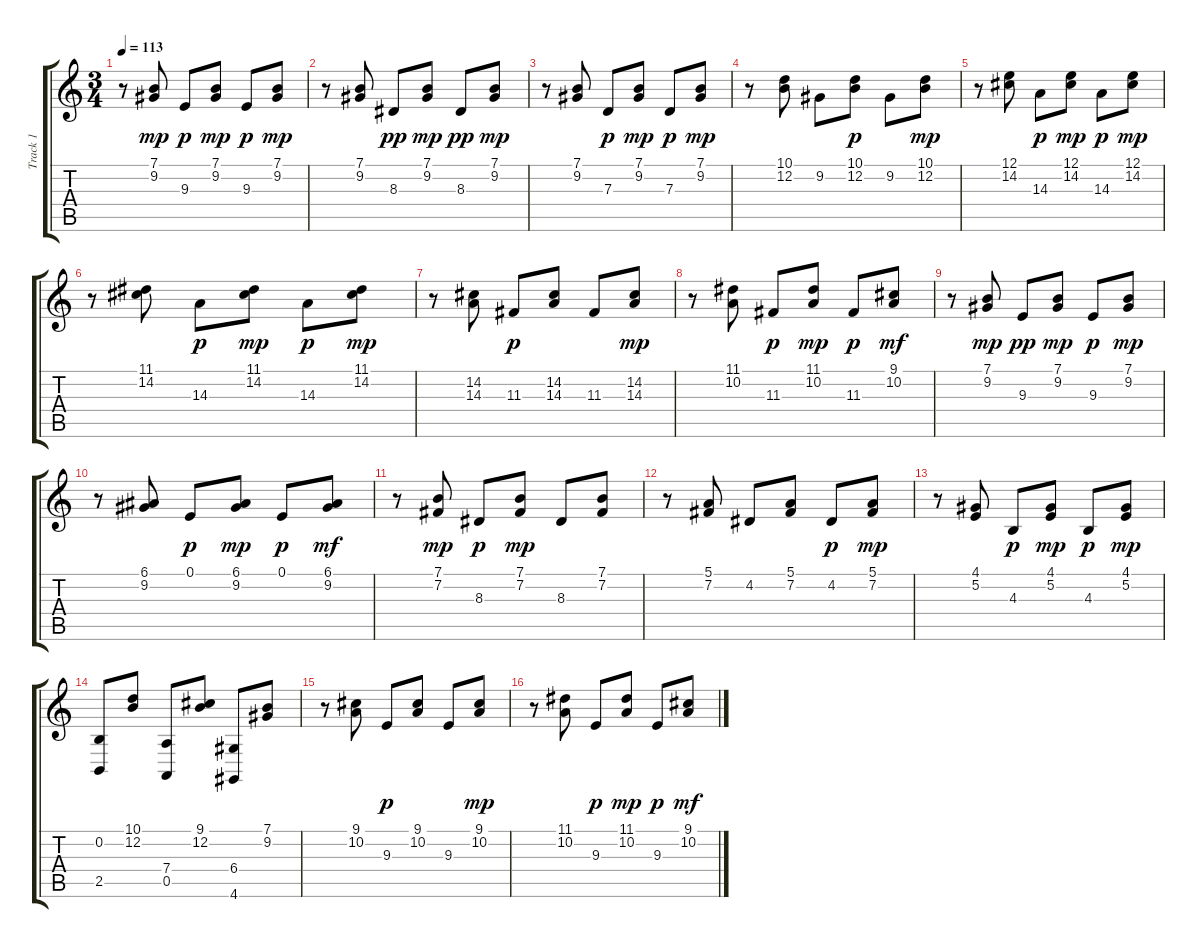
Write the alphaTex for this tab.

\track ("Track 1" "Track 1") {instrument pizzicatostrings}
\staff {score tabs}
\tuning (E4 B3 G3 D3 A2 E2) {hide}
\ts (3 4)
\tempo 113
\clef g2
\ks c
r.8{dy mp} (7.1 9.2).8 9.3.8{dy p} (7.1 9.2).8{dy mp} 9.3.8{dy p} (7.1 9.2).8{dy mp} |
r.8 (7.1 9.2).8 8.3.8{dy pp} (7.1 9.2).8{dy mp} 8.3.8{dy pp} (7.1 9.2).8{dy mp} |
r.8 (7.1 9.2).8 7.3.8{dy p} (7.1 9.2).8{dy mp} 7.3.8{dy p} (7.1 9.2).8{dy mp} |
r.8 (10.1 12.2).8 9.2.8 (10.1 12.2).8{dy p} 9.2.8 (10.1 12.2).8{dy mp} |
r.8 (12.1 14.2).8 14.3.8{dy p} (12.1 14.2).8{dy mp} 14.3.8{dy p} (12.1 14.2).8{dy mp} |
r.8 (11.1 14.2).8 14.3.8{dy p} (11.1 14.2).8{dy mp} 14.3.8{dy p} (11.1 14.2).8{dy mp} |
r.8 (14.2 14.3).8 11.3.8{dy p} (14.2 14.3).8 11.3.8 (14.2 14.3).8{dy mp} |
r.8 (11.1 10.2).8 11.3.8{dy p} (11.1 10.2).8{dy mp} 11.3.8{dy p} (9.1 10.2).8{dy mf} |
r.8 (7.1 9.2).8{dy mp} 9.3.8{dy pp} (7.1 9.2).8{dy mp} 9.3.8{dy p} (7.1 9.2).8{dy mp} |
r.8 (6.1 9.2).8 0.1.8{dy p} (6.1 9.2).8{dy mp} 0.1.8{dy p} (6.1 9.2).8{dy mf} |
r.8 (7.1 7.2).8{dy mp} 8.3.8{dy p} (7.1 7.2).8{dy mp} 8.3.8 (7.1 7.2).8 |
r.8 (5.1 7.2).8 4.2.8 (5.1 7.2).8 4.2.8{dy p} (5.1 7.2).8{dy mp} |
r.8 (4.1 5.2).8 4.3.8{dy p} (4.1 5.2).8{dy mp} 4.3.8{dy p} (4.1 5.2).8{dy mp} |
(0.2 2.5).8 (10.1 12.2).8 (7.4 0.5).8 (9.1 12.2).8 (6.4 4.6).8 (7.1 9.2).8 |
r.8 (9.1 10.2).8 9.3.8{dy p} (9.1 10.2).8 9.3.8 (9.1 10.2).8{dy mp} |
r.8 (11.1 10.2).8 9.3.8{dy p} (11.1 10.2).8{dy mp} 9.3.8{dy p} (9.1 10.2).8{dy mf}
